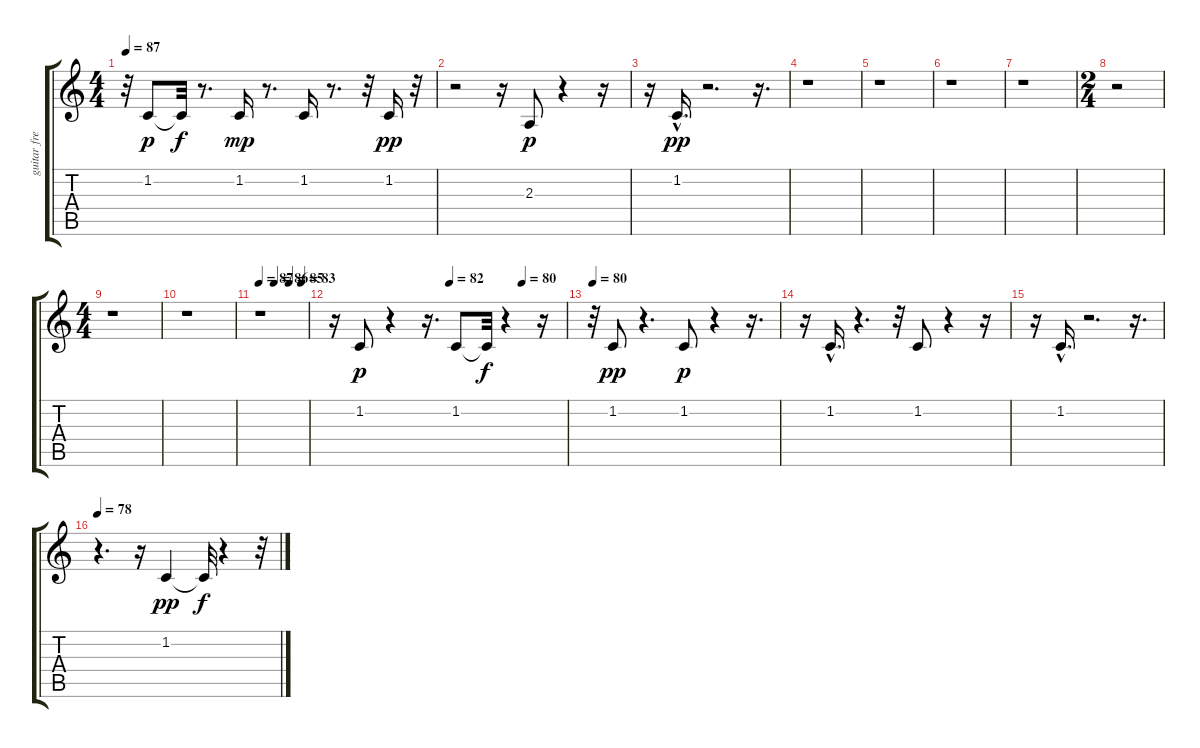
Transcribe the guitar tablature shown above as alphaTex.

\track ("guitar fret noise" "guitar fre") {instrument guitarfretnoise}
\staff {score tabs}
\tuning (E4 B3 G3 D3 A2 E2) {hide}
\ts (4 4)
\tempo 87
\clef g2
\ks c
r.32{dy pp} 1.2.8{dy p} 1.2{t}.32{dy f} r.8{d} 1.2.16{dy mp} r.8{d} 1.2.16 r.8{d} r.32 1.2.16{dy pp} r.32 |
r.2 r.16 2.3.8{dy p} r.4 r.16 |
r.16 1.2{hac}.16{d dy pp} r.2{d} r.16{d} |
r.1 |
r.1 |
r.1 |
r.1 |
\ts (2 4)
r.2 |
\ts (4 4)
r.1 |
r.1 |
\tempo 87
\tempo (86 0.3125)
\tempo (85 0.625)
\tempo (83 0.875)
r.1 |
\tempo (82 0.5)
\tempo (80 0.8125)
r.16 1.2.8{dy p} r.4 r.16{d} 1.2.8 1.2{t}.32{dy f} r.4 r.16 |
\tempo 80
r.32 1.2.8{dy pp} r.4{d} 1.2.8{dy p} r.4 r.16{d} |
r.16 1.2{hac}.16{d} r.4{d} r.32 1.2.8 r.4 r.16 |
r.16 1.2{hac}.16{d} r.2{d} r.16{d} |
\tempo 78
r.4{d} r.16 1.2.4{dy pp} 1.2{t}.32{dy f} r.4 r.32
